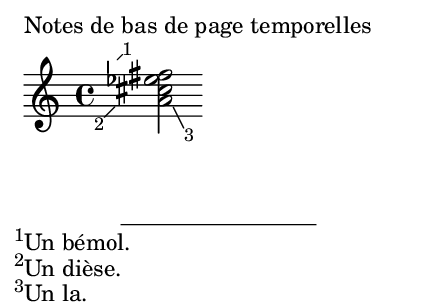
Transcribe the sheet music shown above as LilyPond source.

%% Generated by lilypond-book
%% Options: [exampleindent=10.16\mm,indent=0\mm,line-width=160\mm,paper-height=845.047\pt,paper-width=597.508\pt,papersize="a8landscape",quote]
\include "lilypond-book-preamble.ly"


% ****************************************************************
% Start cut-&-pastable-section
% ****************************************************************

#(ly:set-option 'eps-box-padding 3.000000)



\paper {
  #(set-paper-size "a8landscape")
  indent = 0\mm
}

\layout {
  
}




% ****************************************************************
% ly snippet:
% ****************************************************************
\sourcefileline 1793
\book {
  \header { tagline = ##f }
  \markup "Notes de bas de page temporelles"
  \markup \null
  \relative c'' {
    < \footnote #'(1 . -2) "Un la." a
      \single \footnote #'(-1 . -1) "Un dièse." Accidental
      cis
      \single \footnote #'(0.5 . 0.5) "Un bémol." Accidental
      ees fis
    >2
  }
}


% ****************************************************************
% end ly snippet
% ****************************************************************
